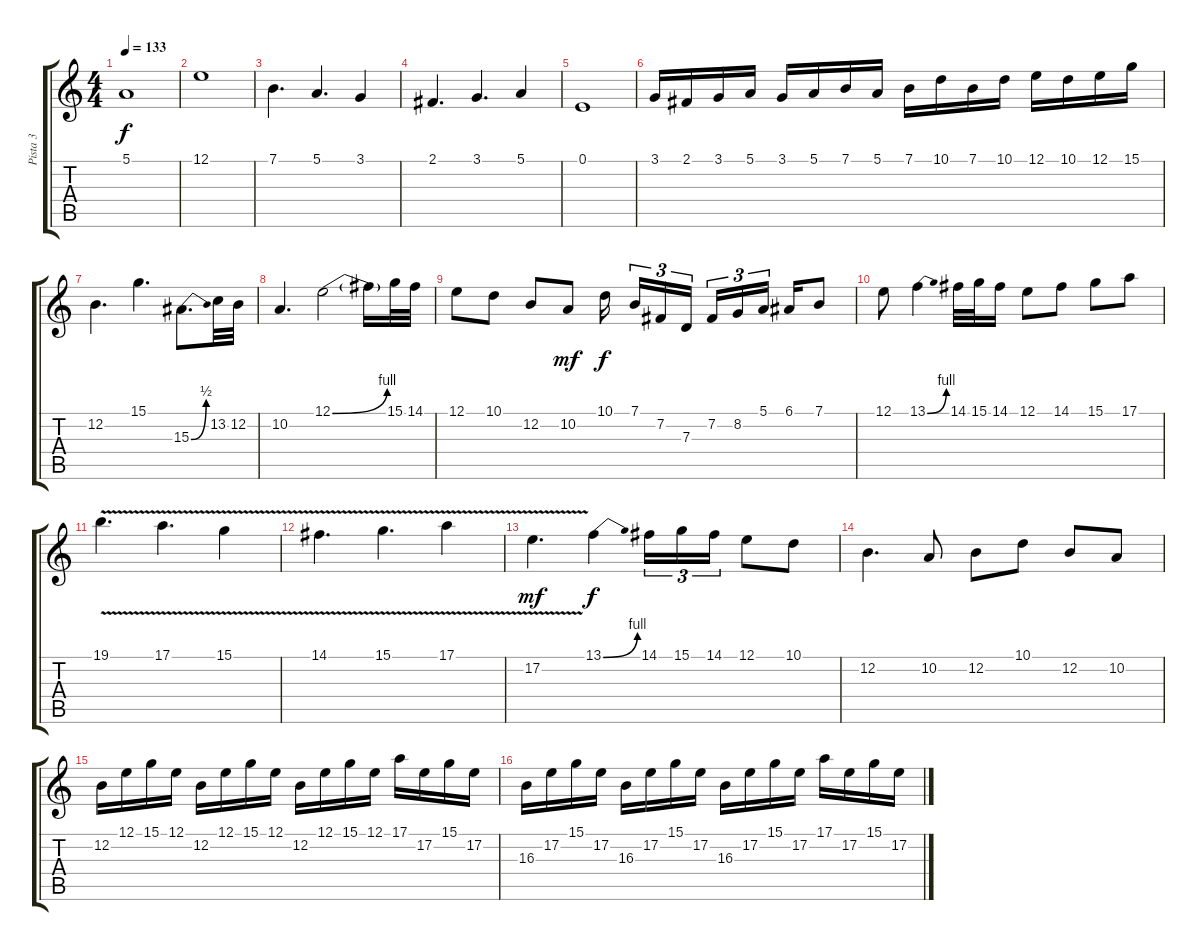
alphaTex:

\track ("Pista 3" "Pista 3") {instrument violin}
\staff {score tabs}
\tuning (E4 B3 G3 D3 A2 E2) {hide}
\ts (4 4)
\tempo 133
\clef g2
\ks c
5.1.1{dy f} |
12.1.1 |
7.1.4{d instrument violin} 5.1.4{d} 3.1.4 |
2.1.4{d} 3.1.4{d} 5.1.4 |
0.1.1 |
3.1.16 2.1.16 3.1.16 5.1.16 3.1.16 5.1.16 7.1.16 5.1.16 7.1.16 10.1.16 7.1.16 10.1.16 12.1.16 10.1.16 12.1.16 15.1.16 |
12.2.4{d} 15.1.4{d} 15.3{be (bend 0 0 60 2)}.8{d} 13.2.32 12.2.32 |
10.2.4{d} 12.1{be (bend 0 0 60 4)}.2 12.1{t}.16 15.1.32 14.1.32 |
12.1.8 10.1.8 12.2.8 10.2.8{dy mf} 10.1.16{dy f beam splitsecondary} 7.1.16{tu (3 2)} 7.2.16{tu (3 2)} 7.3.16{tu (3 2) beam splitsecondary} 7.2.16{tu (3 2)} 8.2.16{tu (3 2)} 5.1.16{tu (3 2) beam splitsecondary} 6.1.16 7.1.8 |
12.1.8 13.1{be (bend 0 0 60 4)}.4 14.1.32 15.1.32 14.1.16 12.1.8 14.1.8 15.1.8 17.1.8 |
19.1{v}.4{d} 17.1{v}.4{d} 15.1{v}.4 |
14.1{v}.4{d} 15.1{v}.4{d} 17.1{v}.4 |
17.2{v}.4{d dy mf} 13.1{be (bend 0 0 60 4)}.4{dy f} 14.1.16{tu (3 2)} 15.1.16{tu (3 2)} 14.1.16{tu (3 2)} 12.1.8 10.1.8 |
12.2.4{d} 10.2.8 12.2.8 10.1.8 12.2.8 10.2.8 |
12.2.16 12.1.16 15.1.16 12.1.16 12.2.16 12.1.16 15.1.16 12.1.16 12.2.16 12.1.16 15.1.16 12.1.16 17.1.16 17.2.16 15.1.16 17.2.16 |
16.3.16 17.2.16 15.1.16 17.2.16 16.3.16 17.2.16 15.1.16 17.2.16 16.3.16 17.2.16 15.1.16 17.2.16 17.1.16 17.2.16 15.1.16 17.2.16
